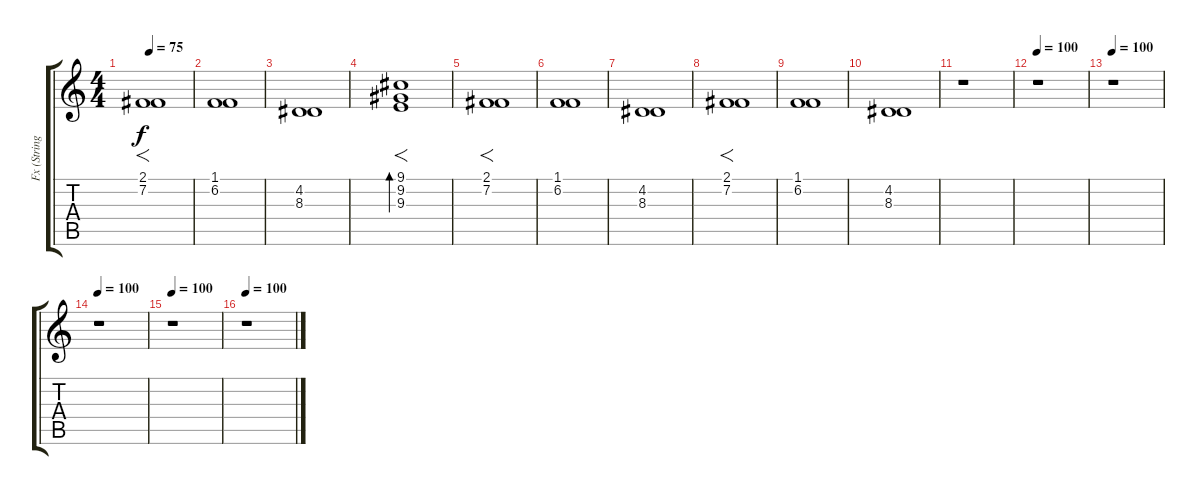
\track ("Fx (String Ensemble)" "Fx (String") {instrument stringensemble1}
\staff {score tabs}
\tuning (E4 B3 G3 D3 A2 E2) {hide}
\ts (4 4)
\tempo 75
\clef g2
\ks c
(2.1 7.2).1{f dy f instrument stringensemble1} |
(1.1 6.2).1 |
(4.2 8.3).1 |
(9.1 9.2 9.3).1{f bd 480} |
(2.1 7.2).1{f} |
(1.1 6.2).1 |
(4.2 8.3).1 |
(2.1 7.2).1{f} |
(1.1 6.2).1 |
(4.2 8.3).1 |
r.1 |
\tempo 100
r.1 |
\tempo 100
r.1 |
\tempo 100
r.1 |
\tempo 100
r.1 |
\tempo 100
r.1
